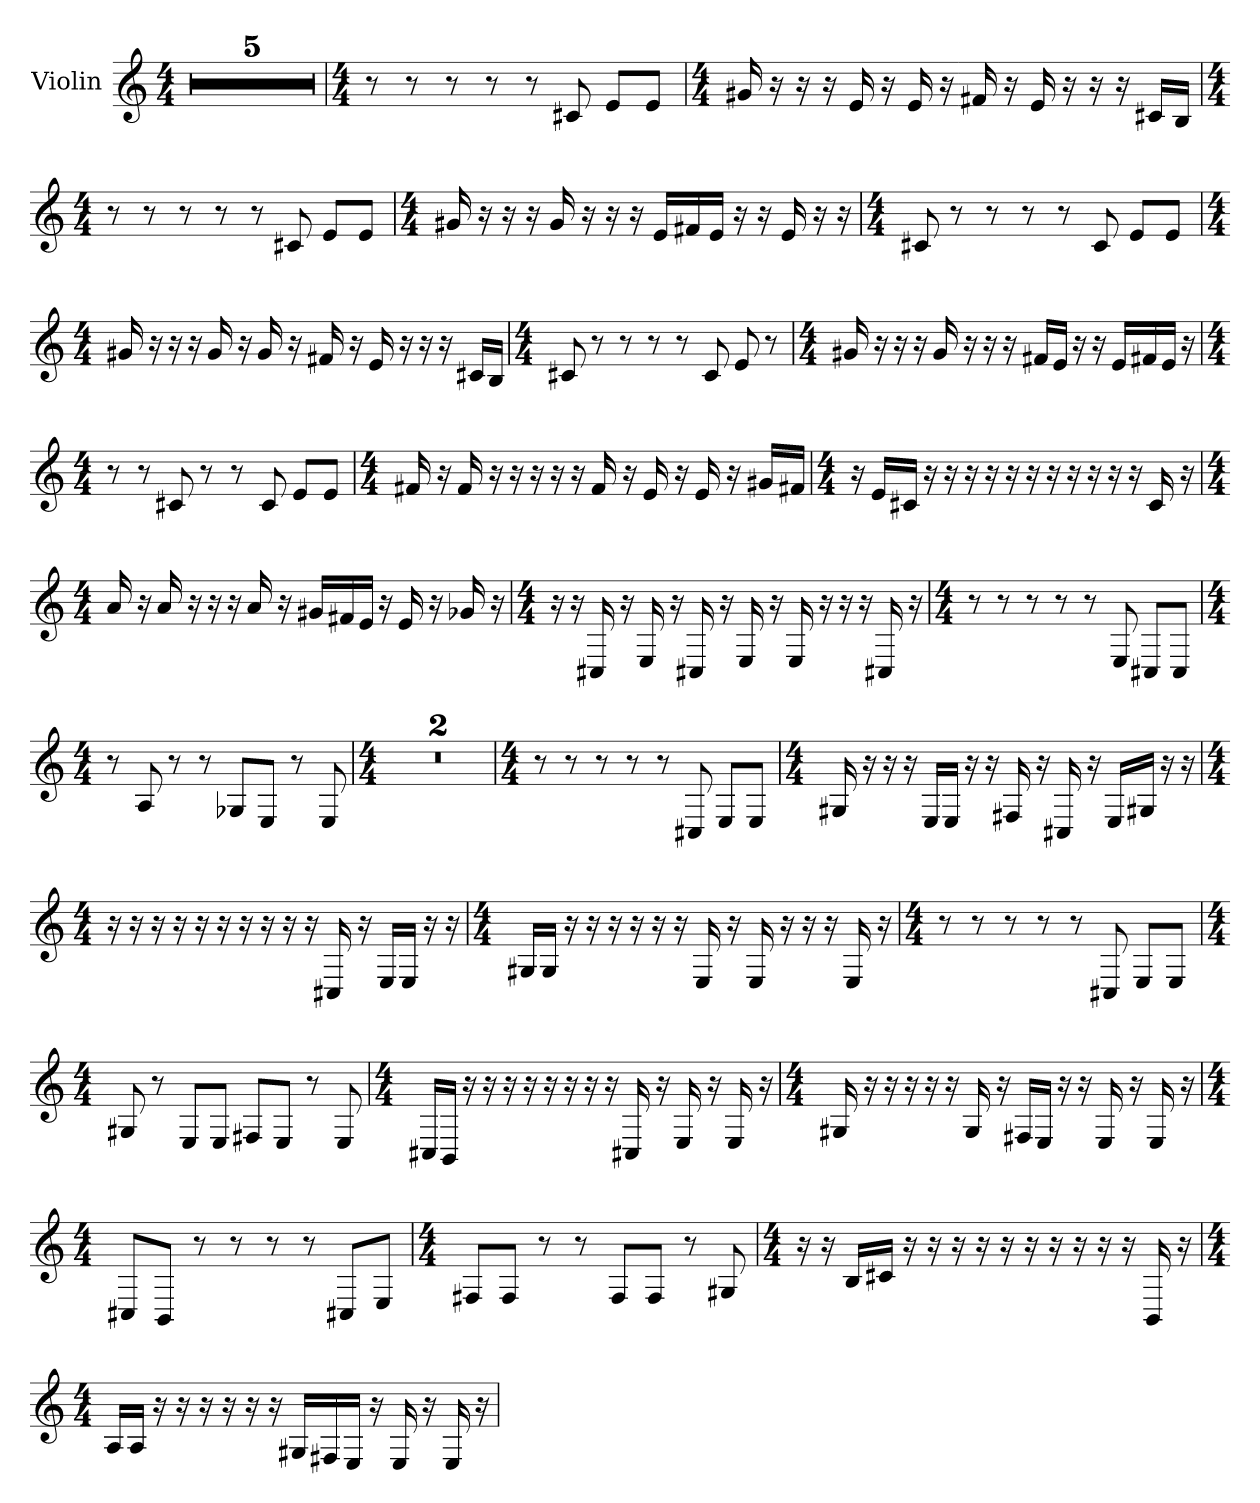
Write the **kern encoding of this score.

**kern
*part1
*staff1
*I"Violin
*I'Vln
*M4/4
=
1r
=
*M4/4
1r
=
*M4/4
1r
=
*M4/4
1r
=
*M4/4
1r
=
*M4/4
8r
8r
8r
8r
8r
8c#X
8eL
8eJ
=
*M4/4
16g#X
16r
16r
16r
16e
16r
16e
16r
16f#X
16r
16e
16r
16r
16r
16c#XLL
16BJJ
=
*M4/4
8r
8r
8r
8r
8r
8c#X
8eL
8eJ
=
*M4/4
16g#X
16r
16r
16r
16g#
16r
16r
16r
16eLL
16f#X
16eJJ
16r
16r
16e
16r
16r
=
*M4/4
8c#X
8r
8r
8r
8r
8c#
8eL
8eJ
=
*M4/4
16g#X
16r
16r
16r
16g#
16r
16g#
16r
16f#X
16r
16e
16r
16r
16r
16c#XLL
16BJJ
=
*M4/4
8c#X
8r
8r
8r
8r
8c#
8e
8r
=
*M4/4
16g#X
16r
16r
16r
16g#
16r
16r
16r
16f#XLL
16eJJ
16r
16r
16eLL
16f#X
16eJJ
16r
=
*M4/4
8r
8r
8c#X
8r
8r
8c#
8eL
8eJ
=
*M4/4
16f#X
16r
16f#
16r
16r
16r
16r
16r
16f#
16r
16e
16r
16e
16r
16g#XLL
16f#XJJ
=
*M4/4
16r
16eLL
16c#XJJ
16r
16r
16r
16r
16r
16r
16r
16r
16r
16r
16r
16c#
16r
=
*M4/4
16a
16r
16a
16r
16r
16r
16a
16r
16g#XLL
16f#X
16eJJ
16r
16e
16r
16g-X
16r
=
*M4/4
16r
16r
16C#X
16r
16E
16r
16C#X
16r
16E
16r
16E
16r
16r
16r
16C#X
16r
=
*M4/4
8r
8r
8r
8r
8r
8E
8C#XL
8C#J
=
*M4/4
8r
8A
8r
8r
8G-XL
8EJ
8r
8E
=
*M4/4
1r
=
*M4/4
1r
=
*M4/4
8r
8r
8r
8r
8r
8C#X
8EL
8EJ
=
*M4/4
16G#X
16r
16r
16r
16ELL
16EJJ
16r
16r
16F#X
16r
16C#X
16r
16ELL
16G#XJJ
16r
16r
=
*M4/4
16r
16r
16r
16r
16r
16r
16r
16r
16r
16r
16C#X
16r
16ELL
16EJJ
16r
16r
=
*M4/4
16G#XLL
16G#JJ
16r
16r
16r
16r
16r
16r
16E
16r
16E
16r
16r
16r
16E
16r
=
*M4/4
8r
8r
8r
8r
8r
8C#X
8EL
8EJ
=
*M4/4
8G#X
8r
8EL
8EJ
8F#XL
8EJ
8r
8E
=
*M4/4
16C#XLL
16BBJJ
16r
16r
16r
16r
16r
16r
16r
16r
16C#X
16r
16E
16r
16E
16r
=
*M4/4
16G#X
16r
16r
16r
16r
16r
16G#
16r
16F#XLL
16EJJ
16r
16r
16E
16r
16E
16r
=
*M4/4
8C#XL
8BBJ
8r
8r
8r
8r
8C#XL
8EJ
=
*M4/4
8F#XL
8F#J
8r
8r
8F#L
8F#J
8r
8G#X
=
*M4/4
16r
16r
16BLL
16c#XJJ
16r
16r
16r
16r
16r
16r
16r
16r
16r
16r
16BB
16r
=
*M4/4
16ALL
16AJJ
16r
16r
16r
16r
16r
16r
16G#XLL
16F#X
16EJJ
16r
16E
16r
16E
16r
=
*-
